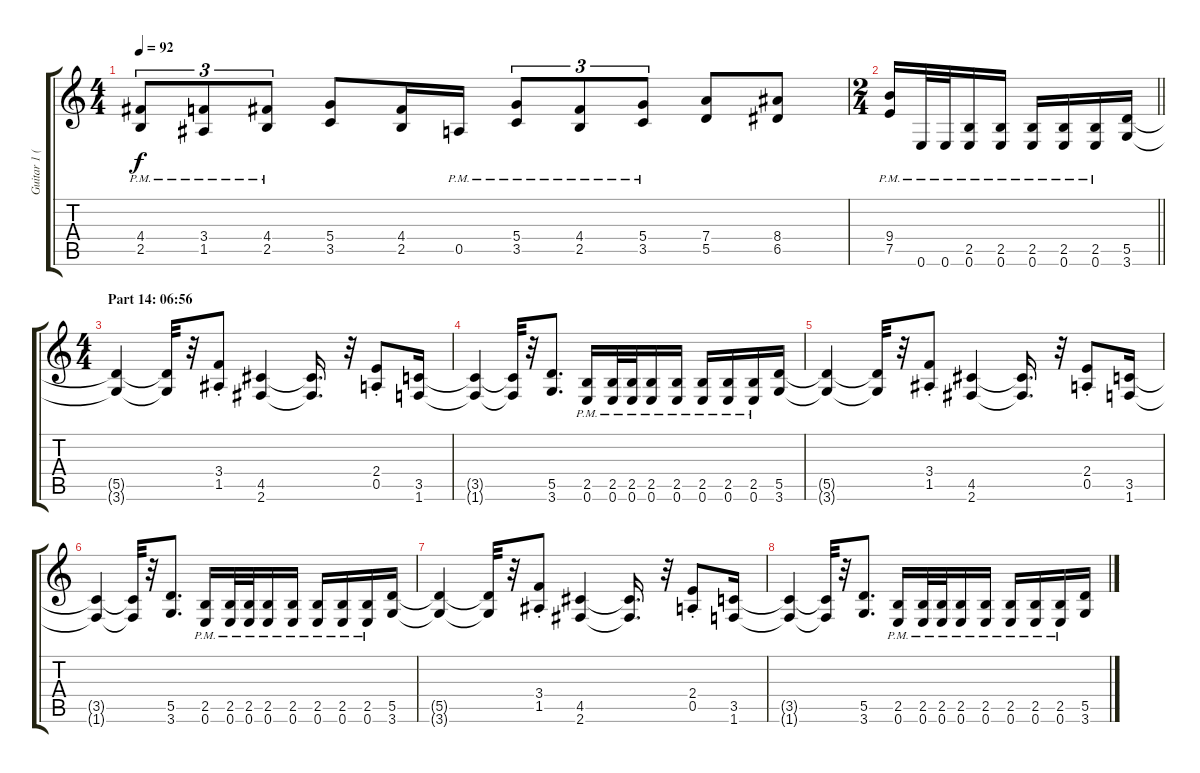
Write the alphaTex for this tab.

\track ("Guitar 1 (Distortion)" "Guitar 1 (") {instrument distortionguitar}
\staff {score tabs}
\tuning (E4 B3 G3 D3 A2 E2) {hide}
\ts (4 4)
\tempo 92
\clef g2
\ks c
(4.4{pm} 2.5{pm}).8{tu (3 2) dy f} (3.4{pm} 1.5{pm}).8{tu (3 2)} (4.4{pm} 2.5{pm}).8{tu (3 2)} (5.4 3.5).8 (4.4 2.5).16 0.5{pm}.16 (5.4{pm} 3.5{pm}).8{tu (3 2)} (4.4{pm} 2.5{pm}).8{tu (3 2)} (5.4{pm} 3.5{pm}).8{tu (3 2)} (7.4 5.5).8 (8.4 6.5).8 |
\ts (2 4)
\barLineRight lightlight
(9.4 7.5{pm}).16 0.6{pm}.32 0.6{pm}.32 (2.5{pm} 0.6{pm}).16 (2.5{pm} 0.6{pm}).16 (2.5{pm} 0.6{pm}).16 (2.5{pm} 0.6{pm}).16 (2.5{pm} 0.6{pm}).16 (5.5 3.6).16 |
\ts (4 4)
\section ("" "Part 14: 06:56")
(5.5{t} 3.6{t}).4 (5.5{t} 3.6{t}).32 r.32 (3.4{st} 1.5{st}).8 (4.5 2.6).4 (4.5{t} 2.6{t}).16{d} r.32 (2.4{st} 0.5{st}).8 (3.5 1.6).16 |
(3.5{t} 1.6{t}).4 (3.5{t} 1.6{t}).32 r.32 (5.5 3.6).8{d} (2.5{pm} 0.6{pm}).16 (2.5{pm} 0.6{pm}).32 (2.5{pm} 0.6{pm}).32 (2.5{pm} 0.6{pm}).16 (2.5{pm} 0.6{pm}).16 (2.5{pm} 0.6{pm}).16 (2.5{pm} 0.6{pm}).16 (2.5{pm} 0.6{pm}).16 (5.5 3.6).16 |
(5.5{t} 3.6{t}).4 (5.5{t} 3.6{t}).32 r.32 (3.4{st} 1.5{st}).8 (4.5 2.6).4 (4.5{t} 2.6{t}).16{d} r.32 (2.4{st} 0.5{st}).8 (3.5 1.6).16 |
(3.5{t} 1.6{t}).4 (3.5{t} 1.6{t}).32 r.32 (5.5 3.6).8{d} (2.5{pm} 0.6{pm}).16 (2.5{pm} 0.6{pm}).32 (2.5{pm} 0.6{pm}).32 (2.5{pm} 0.6{pm}).16 (2.5{pm} 0.6{pm}).16 (2.5{pm} 0.6{pm}).16 (2.5{pm} 0.6{pm}).16 (2.5{pm} 0.6{pm}).16 (5.5 3.6).16 |
(5.5{t} 3.6{t}).4 (5.5{t} 3.6{t}).32 r.32 (3.4{st} 1.5{st}).8 (4.5 2.6).4 (4.5{t} 2.6{t}).16{d} r.32 (2.4{st} 0.5{st}).8 (3.5 1.6).16 |
(3.5{t} 1.6{t}).4 (3.5{t} 1.6{t}).32 r.32 (5.5 3.6).8{d} (2.5{pm} 0.6{pm}).16 (2.5{pm} 0.6{pm}).32 (2.5{pm} 0.6{pm}).32 (2.5{pm} 0.6{pm}).16 (2.5{pm} 0.6{pm}).16 (2.5{pm} 0.6{pm}).16 (2.5{pm} 0.6{pm}).16 (2.5{pm} 0.6{pm}).16 (5.5 3.6).16
